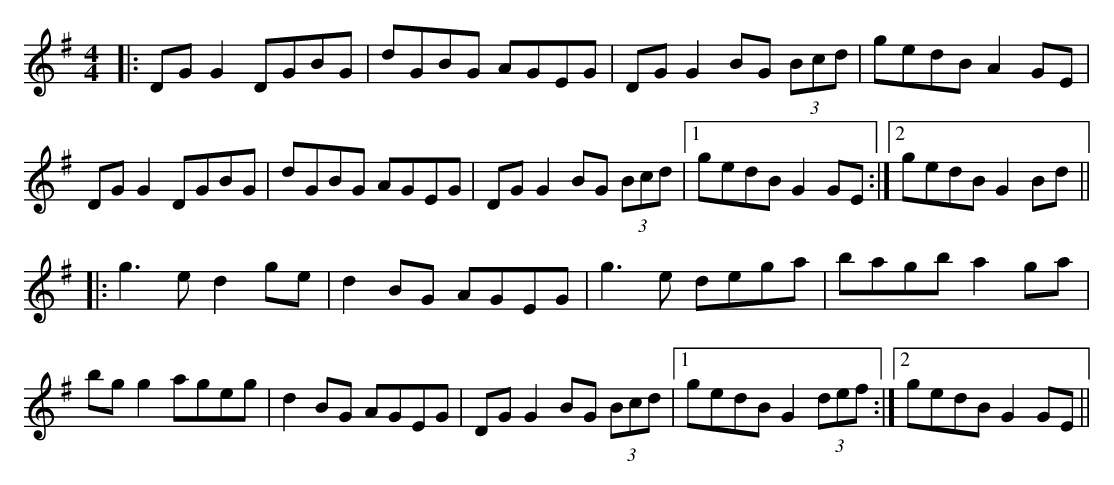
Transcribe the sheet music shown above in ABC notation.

X:1
M:4/4
K:G
|:DG G2 DGBG|dGBG AGEG|DG G2 BG (3Bcd|gedB A2GE|
DG G2 DGBG|dGBG AGEG|DG G2 BG (3Bcd|1 gedB G2GE:|2 gedB G2 Bd||
|:g3e d2ge|d2BG AGEG|g3e dega|bagb a2ga|
bg g2 ageg|d2BG AGEG|DG G2 BG (3Bcd|1 gedB G2 (3def:|2 gedB G2GE||
